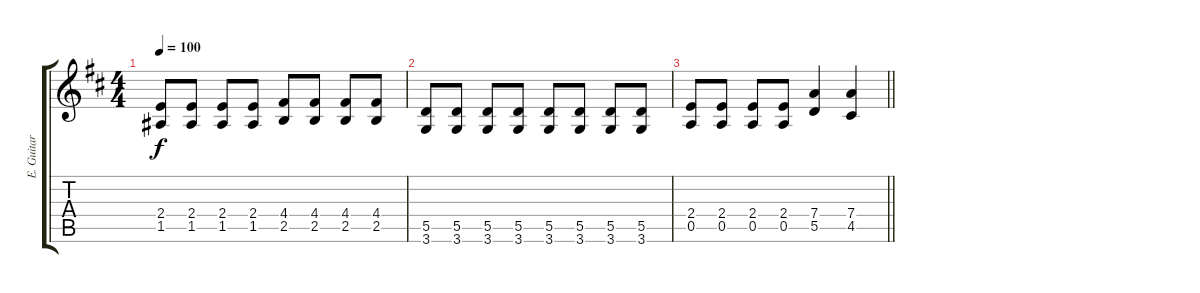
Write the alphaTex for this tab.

\track ("E. Guitar II" "E. Guitar ") {instrument overdrivenguitar}
\staff {score tabs}
\tuning (E4 B3 G3 D3 A2 E2) {hide}
\ts (4 4)
\tempo 100
\clef g2
\ks d
(2.4 1.5).8{dy f} (2.4 1.5).8 (2.4 1.5).8 (2.4 1.5).8 (4.4 2.5).8 (4.4 2.5).8 (4.4 2.5).8 (4.4 2.5).8 |
(5.5 3.6).8 (5.5 3.6).8 (5.5 3.6).8 (5.5 3.6).8 (5.5 3.6).8 (5.5 3.6).8 (5.5 3.6).8 (5.5 3.6).8 |
\barLineRight lightlight
(2.4 0.5).8 (2.4 0.5).8 (2.4 0.5).8 (2.4 0.5).8 (7.4 5.5).4 (7.4 4.5).4
